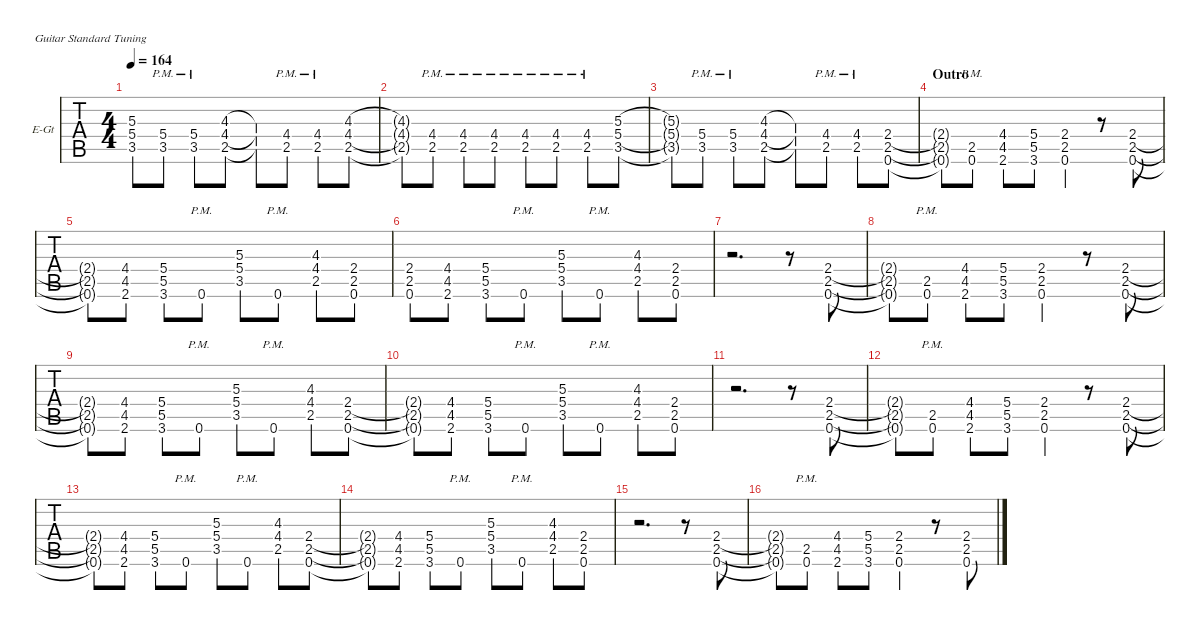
\defaultSystemsLayout 4
\hideDynamics
\bracketExtendMode groupsimilarinstruments
\firstSystemTrackNameOrientation horizontal
\otherSystemsTrackNameOrientation horizontal
\track ("Guitar I (overdub)" "E-Gt") {multiBarRest instrument distortionguitar}
\staff {tabs}
\tuning (E4 B3 G3 D3 A2 E2)
\ts (4 4)
\tempo 164
\clef g2
\ks eminor
(3.5{t} 5.4{t} 5.3{t}).8{dy ff} (3.5{pm} 5.4{pm}).8 (3.5{pm} 5.4{pm}).8 (2.5 4.4 4.3).8 (2.5{t} 4.4{t} 4.3{t}).8 (2.5{pm} 4.4{pm}).8 (2.5{pm} 4.4{pm}).8 (2.5 4.4 4.3).8 |
(2.5{t} 4.4{t} 4.3{t}).8 (2.5{pm} 4.4{pm}).8 (2.5{pm} 4.4{pm}).8 (2.5{pm} 4.4{pm}).8 (2.5{pm} 4.4{pm}).8 (2.5{pm} 4.4{pm}).8 (2.5{pm} 4.4{pm}).8 (3.5 5.4 5.3).8 |
(5.3{t} 5.4{t} 3.5{t}).8 (3.5{pm} 5.4{pm}).8 (3.5{pm} 5.4{pm}).8 (2.5 4.4 4.3).8 (4.3{t} 4.4{t} 2.5{t}).8 (2.5{pm} 4.4{pm}).8 (2.5{pm} 4.4{pm}).8 (0.6 2.5 2.4).8 |
\section ("" "Outro")
(2.4{t} 2.5{t} 0.6{t}).8 (0.6{pm} 2.5{pm}).8 (2.6 4.5 4.4).8 (3.6 5.5 5.4).8 (0.6{st} 2.5{st} 2.4{st}).4 r.8 (0.6 2.5 2.4).8 |
(2.4{t} 2.5{t} 0.6{t}).8 (2.6 4.5 4.4).8 (3.6 5.5 5.4).8 0.6{pm}.8 (3.5 5.4 5.3).8 0.6{pm}.8 (2.5 4.4 4.3).8 (0.6 2.5 2.4).8 |
(2.4 2.5 0.6).8 (2.6 4.5 4.4).8 (3.6 5.5 5.4).8 0.6{pm}.8 (3.5 5.4 5.3).8 0.6{pm}.8 (2.5 4.4 4.3).8 (0.6 2.5 2.4).8 |
r.2{d} r.8 (0.6 2.5 2.4).8 |
(2.4{t} 2.5{t} 0.6{t}).8 (0.6{pm} 2.5{pm}).8 (2.6 4.5 4.4).8 (3.6 5.5 5.4).8 (0.6{st} 2.5{st} 2.4{st}).4 r.8 (0.6 2.5 2.4).8 |
(2.4{t} 2.5{t} 0.6{t}).8 (2.6 4.5 4.4).8 (3.6 5.5 5.4).8 0.6{pm}.8 (3.5 5.4 5.3).8 0.6{pm}.8 (2.5 4.4 4.3).8 (0.6 2.5 2.4).8 |
(2.4{t} 2.5{t} 0.6{t}).8 (2.6 4.5 4.4).8 (3.6 5.5 5.4).8 0.6{pm}.8 (3.5 5.4 5.3).8 0.6{pm}.8 (2.5 4.4 4.3).8 (0.6 2.5 2.4).8 |
r.2{d} r.8 (0.6 2.5 2.4).8 |
(2.4{t} 2.5{t} 0.6{t}).8 (0.6{pm} 2.5{pm}).8 (2.6 4.5 4.4).8 (3.6 5.5 5.4).8 (0.6{st} 2.5{st} 2.4{st}).4 r.8 (0.6 2.5 2.4).8 |
(2.4{t} 2.5{t} 0.6{t}).8 (2.6 4.5 4.4).8 (3.6 5.5 5.4).8 0.6{pm}.8 (3.5 5.4 5.3).8 0.6{pm}.8 (2.5 4.4 4.3).8 (0.6 2.5 2.4).8 |
(2.4{t} 2.5{t} 0.6{t}).8 (2.6 4.5 4.4).8 (3.6 5.5 5.4).8 0.6{pm}.8 (3.5 5.4 5.3).8 0.6{pm}.8 (2.5 4.4 4.3).8 (0.6 2.5 2.4).8 |
r.2{d} r.8 (0.6 2.5 2.4).8 |
(2.4{t} 2.5{t} 0.6{t}).8 (0.6{pm} 2.5{pm}).8 (2.6 4.5 4.4).8 (3.6 5.5 5.4).8 (0.6{st} 2.5{st} 2.4{st}).4 r.8 (0.6 2.5 2.4).8
